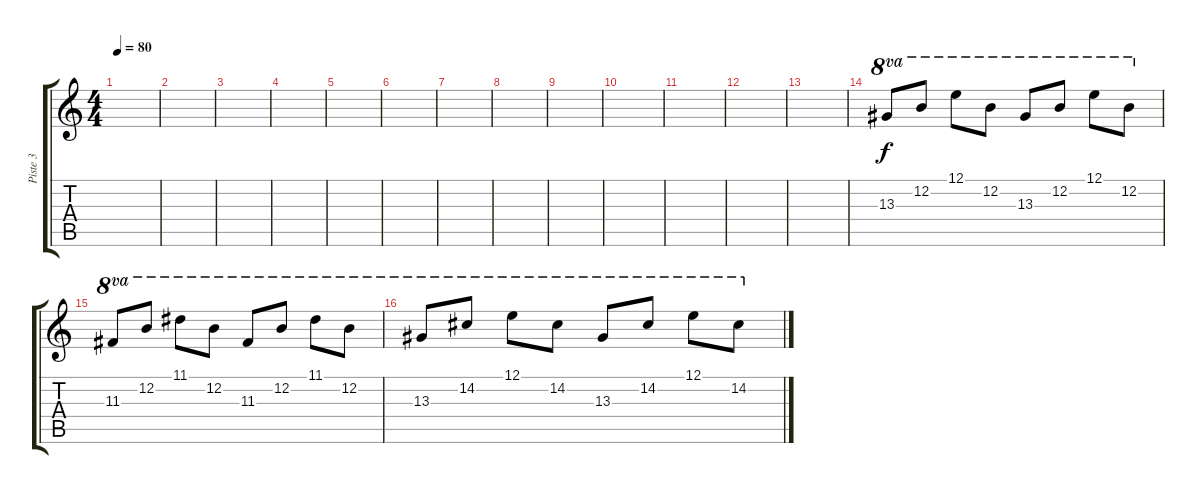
\track ("Piste 3" "Piste 3") {instrument electricguitarjazz}
\staff {score tabs}
\tuning (E4 B3 G3 D3 A2 E2) {hide}
\ts (4 4)
\tempo 80
\clef g2
\ks c
|
|
|
|
|
|
|
|
|
|
|
|
|
13.3.8{ot 8va} 12.2.8{ot 8va} 12.1.8{ot 8va} 12.2.8{ot 8va} 13.3.8{ot 8va} 12.2.8{ot 8va} 12.1.8{ot 8va} 12.2.8{ot 8va} |
11.3.8{ot 8va} 12.2.8{ot 8va} 11.1.8{ot 8va} 12.2.8{ot 8va} 11.3.8{ot 8va} 12.2.8{ot 8va} 11.1.8{ot 8va} 12.2.8{ot 8va} |
13.3.8{ot 8va} 14.2.8{ot 8va} 12.1.8{ot 8va} 14.2.8{ot 8va} 13.3.8{ot 8va} 14.2.8{ot 8va} 12.1.8{ot 8va} 14.2.8{ot 8va}
